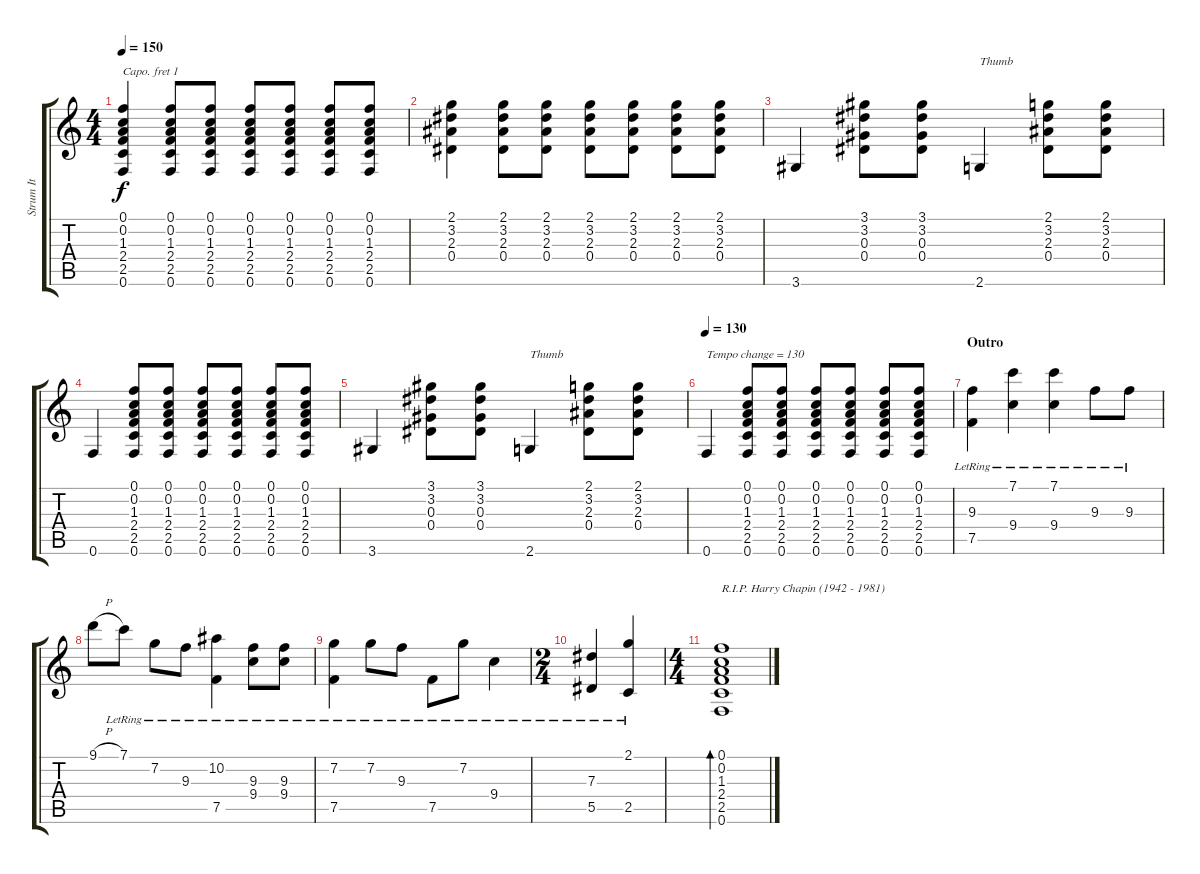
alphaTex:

\track ("Strum It" "Strum It") {instrument acousticguitarsteel}
\staff {score tabs}
\capo 1
\tuning (E4 B3 G3 D3 A2 E2) {hide}
\ts (4 4)
\tempo 150
\clef g2
\ks c
(0.1 0.2 1.3 2.4 2.5 0.6).4{dy f} (0.1 0.2 1.3 2.4 2.5 0.6).8 (0.1 0.2 1.3 2.4 2.5 0.6).8 (0.1 0.2 1.3 2.4 2.5 0.6).8 (0.1 0.2 1.3 2.4 2.5 0.6).8 (0.1 0.2 1.3 2.4 2.5 0.6).8 (0.1 0.2 1.3 2.4 2.5 0.6).8 |
(2.1 3.2 2.3 0.4).4 (2.1 3.2 2.3 0.4).8 (2.1 3.2 2.3 0.4).8 (2.1 3.2 2.3 0.4).8 (2.1 3.2 2.3 0.4).8 (2.1 3.2 2.3 0.4).8 (2.1 3.2 2.3 0.4).8 |
3.6.4 (3.1 3.2 0.3 0.4).8 (3.1 3.2 0.3 0.4).8 2.6.4{txt "Thumb"} (2.1 3.2 2.3 0.4).8 (2.1 3.2 2.3 0.4).8 |
0.6.4 (0.1 0.2 1.3 2.4 2.5 0.6).8 (0.1 0.2 1.3 2.4 2.5 0.6).8 (0.1 0.2 1.3 2.4 2.5 0.6).8 (0.1 0.2 1.3 2.4 2.5 0.6).8 (0.1 0.2 1.3 2.4 2.5 0.6).8 (0.1 0.2 1.3 2.4 2.5 0.6).8 |
3.6.4 (3.1 3.2 0.3 0.4).8 (3.1 3.2 0.3 0.4).8 2.6.4{txt "Thumb"} (2.1 3.2 2.3 0.4).8 (2.1 3.2 2.3 0.4).8 |
\tempo 130
0.6.4{txt "Tempo change = 130"} (0.1 0.2 1.3 2.4 2.5 0.6).8 (0.1 0.2 1.3 2.4 2.5 0.6).8 (0.1 0.2 1.3 2.4 2.5 0.6).8 (0.1 0.2 1.3 2.4 2.5 0.6).8 (0.1 0.2 1.3 2.4 2.5 0.6).8 (0.1 0.2 1.3 2.4 2.5 0.6).8 |
\section ("" "Outro")
(9.3{lr} 7.5{lr}).4 (7.1{lr} 9.4{lr}).4 (7.1{lr} 9.4{lr}).4 9.3{lr}.8 9.3{lr}.8 |
9.1{h}.8 7.1{lr}.8 7.2{lr}.8 9.3{lr}.8 (10.2{lr} 7.5{lr}).4 (9.3{lr} 9.4{lr}).8 (9.3{lr} 9.4{lr}).8 |
(7.2{lr} 7.5{lr}).4 7.2{lr}.8 9.3{lr}.8 7.5{lr}.8 7.2{lr}.8 9.4{lr}.4 |
\ts (2 4)
(7.3{lr} 5.5{lr}).4 (2.1{lr} 2.5{lr}).4 |
\ts (4 4)
(0.1 0.2 1.3 2.4 2.5 0.6).1{bd 60 txt "R.I.P. Harry Chapin (1942 - 1981)"}
